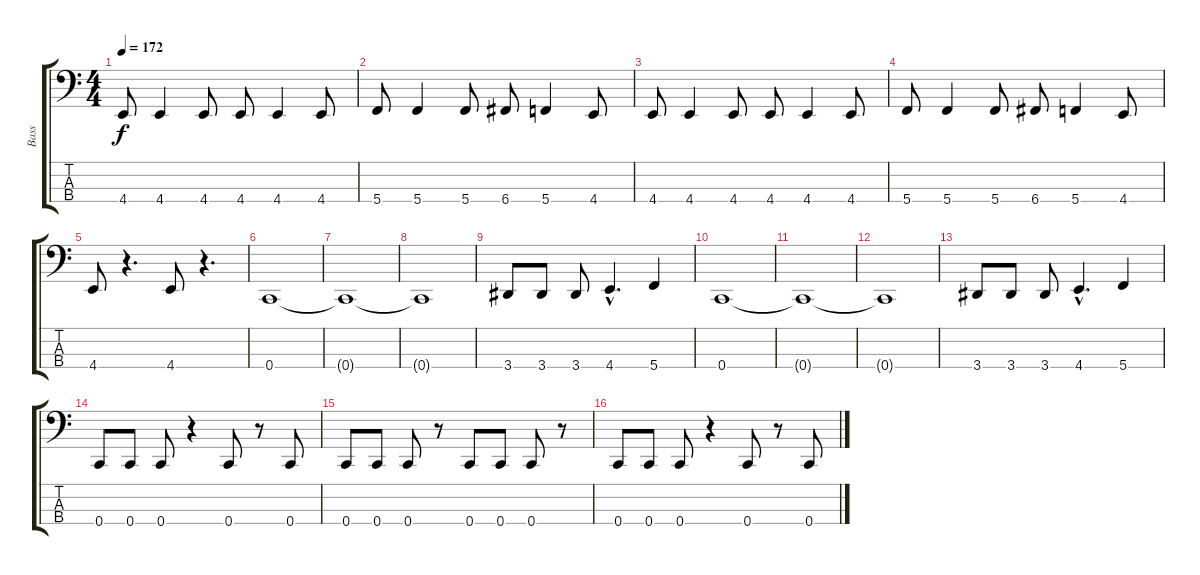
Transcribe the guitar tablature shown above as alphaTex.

\track ("Bass" "Bass") {instrument electricbasspick}
\staff {score tabs}
\tuning (F2 C2 G1 C1) {hide}
\ts (4 4)
\tempo 172
\clef f4
\ks c
4.4.8{dy f} 4.4.4 4.4.8 4.4.8 4.4.4 4.4.8 |
5.4.8 5.4.4 5.4.8 6.4.8 5.4.4 4.4.8 |
4.4.8 4.4.4 4.4.8 4.4.8 4.4.4 4.4.8 |
5.4.8 5.4.4 5.4.8 6.4.8 5.4.4 4.4.8 |
4.4.8 r.4{d} 4.4.8 r.4{d} |
0.4.1 |
0.4{t}.1 |
0.4{t}.1 |
3.4.8 3.4.8 3.4.8 4.4{hac}.4{d} 5.4.4 |
0.4.1 |
0.4{t}.1 |
0.4{t}.1 |
3.4.8 3.4.8 3.4.8 4.4{hac}.4{d} 5.4.4 |
0.4.8 0.4.8 0.4.8 r.4 0.4.8 r.8 0.4.8 |
0.4.8 0.4.8 0.4.8 r.8 0.4.8 0.4.8 0.4.8 r.8 |
0.4.8 0.4.8 0.4.8 r.4 0.4.8 r.8 0.4.8
